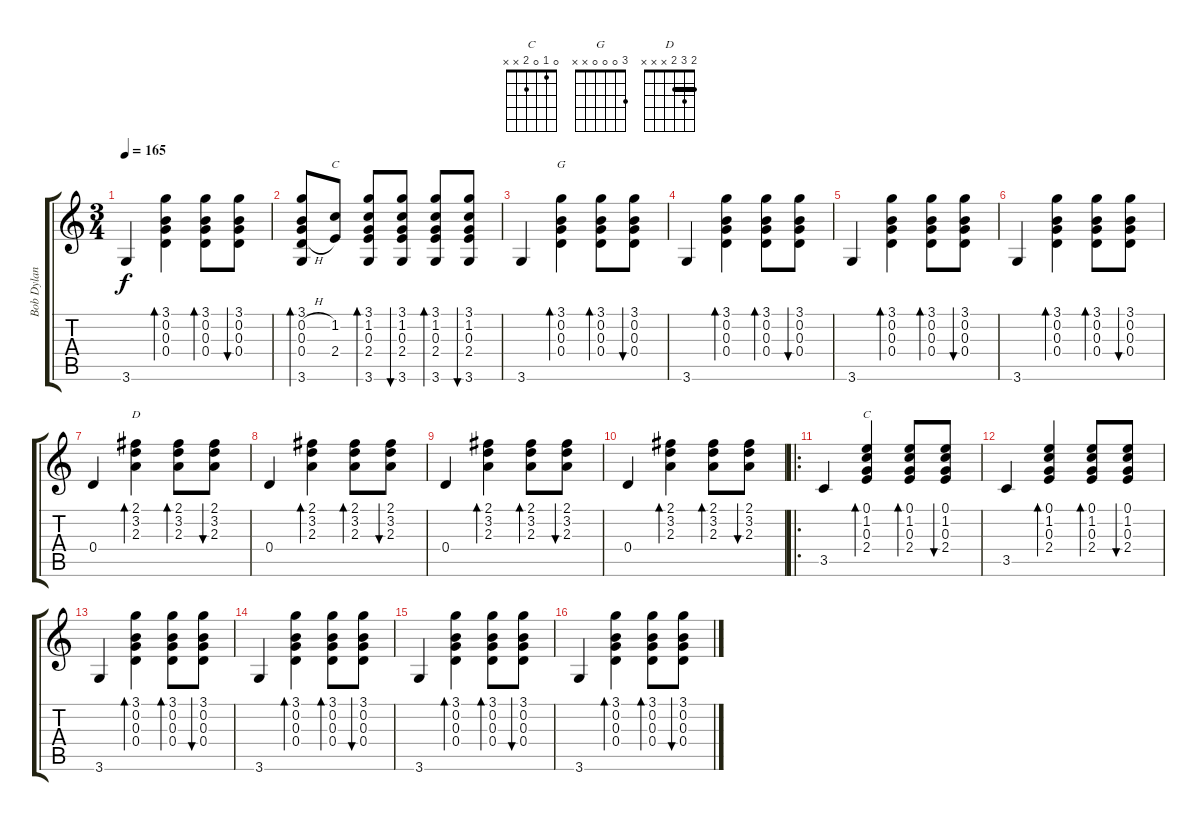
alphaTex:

\track ("Bob Dylan Guitar" "Bob Dylan ") {instrument acousticguitarnylon}
\staff {score tabs}
\tuning (E4 B3 G3 D3 A2 E2) {hide}
\chord ("C" x 1 x 2 x x)
\chord ("G" 3 0 0 0 x x)
\chord ("D" 2 3 2 x x x) {barre 2}
\chord ("C" 0 1 0 2 x x)
\ts (3 4)
\tempo 165
\clef g2
\ks c
3.6.4{dy f} (3.1 0.2 0.3 0.4).4{bd 60} (3.1 0.2 0.3 0.4).8{bd 60} (3.1 0.2 0.3 0.4).8{bu 60} |
(3.1 0.2{h} 0.3 0.4{h} 3.6).8{bd 60} (1.2 2.4).8{ch "C"} (3.1 1.2 0.3 2.4 3.6).8{bd 60} (3.1 1.2 0.3 2.4 3.6).8{bu 60} (3.1 1.2 0.3 2.4 3.6).8{bd 60} (3.1 1.2 0.3 2.4 3.6).8{bu 60} |
3.6.4 (3.1 0.2 0.3 0.4).4{bd 60 ch "G"} (3.1 0.2 0.3 0.4).8{bd 60} (3.1 0.2 0.3 0.4).8{bu 60} |
3.6.4 (3.1 0.2 0.3 0.4).4{bd 60} (3.1 0.2 0.3 0.4).8{bd 60} (3.1 0.2 0.3 0.4).8{bu 60} |
3.6.4 (3.1 0.2 0.3 0.4).4{bd 60} (3.1 0.2 0.3 0.4).8{bd 60} (3.1 0.2 0.3 0.4).8{bu 60} |
3.6.4 (3.1 0.2 0.3 0.4).4{bd 60} (3.1 0.2 0.3 0.4).8{bd 60} (3.1 0.2 0.3 0.4).8{bu 60} |
0.4.4 (2.1 3.2 2.3).4{bd 60 ch "D"} (2.1 3.2 2.3).8{bd 60} (2.1 3.2 2.3).8{bu 60} |
0.4.4 (2.1 3.2 2.3).4{bd 60} (2.1 3.2 2.3).8{bd 60} (2.1 3.2 2.3).8{bu 60} |
0.4.4 (2.1 3.2 2.3).4{bd 60} (2.1 3.2 2.3).8{bd 60} (2.1 3.2 2.3).8{bu 60} |
0.4.4 (2.1 3.2 2.3).4{bd 60} (2.1 3.2 2.3).8{bd 60} (2.1 3.2 2.3).8{bu 60} |
\ro
3.5.4 (0.1 1.2 0.3 2.4).4{bd 60 ch "C"} (0.1 1.2 0.3 2.4).8{bd 60} (0.1 1.2 0.3 2.4).8{bu 60} |
3.5.4 (0.1 1.2 0.3 2.4).4{bd 60} (0.1 1.2 0.3 2.4).8{bd 60} (0.1 1.2 0.3 2.4).8{bu 60} |
3.6.4 (3.1 0.2 0.3 0.4).4{bd 60} (3.1 0.2 0.3 0.4).8{bd 60} (3.1 0.2 0.3 0.4).8{bu 60} |
3.6.4 (3.1 0.2 0.3 0.4).4{bd 60} (3.1 0.2 0.3 0.4).8{bd 60} (3.1 0.2 0.3 0.4).8{bu 60} |
3.6.4 (3.1 0.2 0.3 0.4).4{bd 60} (3.1 0.2 0.3 0.4).8{bd 60} (3.1 0.2 0.3 0.4).8{bu 60} |
3.6.4 (3.1 0.2 0.3 0.4).4{bd 60} (3.1 0.2 0.3 0.4).8{bd 60} (3.1 0.2 0.3 0.4).8{bu 60}
